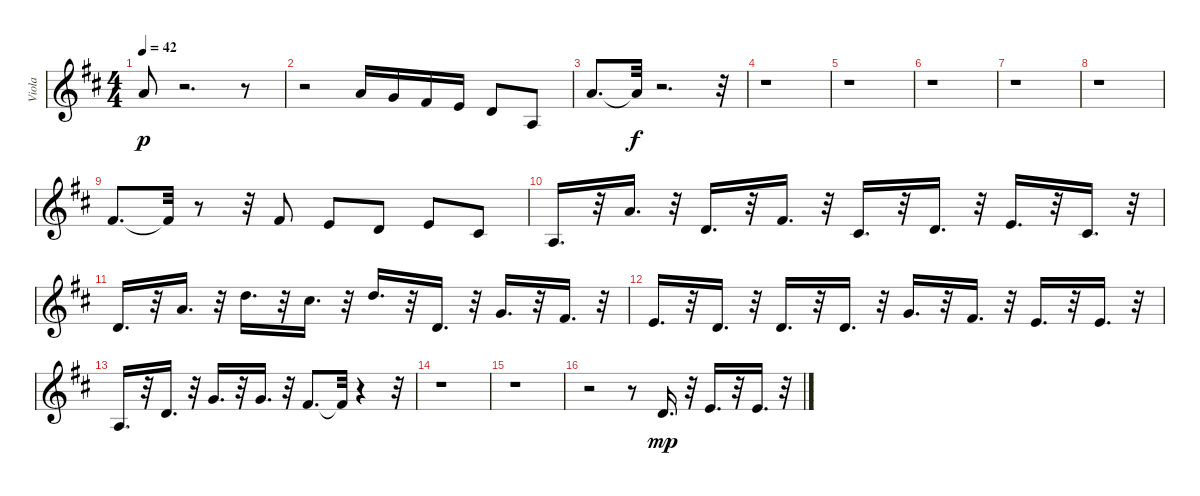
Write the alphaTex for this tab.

\track ("Viola" "Viola") {instrument viola}
\staff {score}
\tuning (E4 B3 G3 D3 A2 E2) {hide}
\ts (4 4)
\tempo 42
\clef g2
\ks d
5.1.8{dy p} r.2{d} r.8 |
r.2 5.1.16 3.1.16 2.1.16 0.1.16 3.2.8 2.3.8 |
5.1.8{d} 5.1{t}.32{dy f} r.2{d} r.32 |
r.1 |
r.1 |
r.1 |
r.1 |
r.1 |
2.1.8{d} 2.1{t}.32 r.8 r.32 2.1.8 0.1.8 3.2.8 0.1.8 2.2.8 |
2.3.16{d} r.32 5.1.16{d} r.32 3.2.16{d} r.32 2.1.16{d} r.32 2.2.16{d} r.32 3.2.16{d} r.32 0.1.16{d} r.32 2.2.16{d} r.32 |
3.2.16{d} r.32 5.1.16{d} r.32 10.1.16{d} r.32 9.1.16{d} r.32 10.1.16{d} r.32 7.3.16{d} r.32 8.2.16{d} r.32 7.2.16{d} r.32 |
0.1.16{d} r.32 7.3.16{d} r.32 7.3.16{d} r.32 7.3.16{d} r.32 8.2.16{d} r.32 7.2.16{d} r.32 0.1.16{d} r.32 0.1.16{d} r.32 |
2.3.16{d} r.32 3.2.16{d} r.32 3.1.16{d} r.32 3.1.16{d} r.32 2.1.8{d} 2.1{t}.32 r.4 r.32 |
r.1 |
r.1 |
r.2 r.8 3.2.16{d dy mp} r.32 0.1.16{d} r.32 0.1.16{d} r.32
